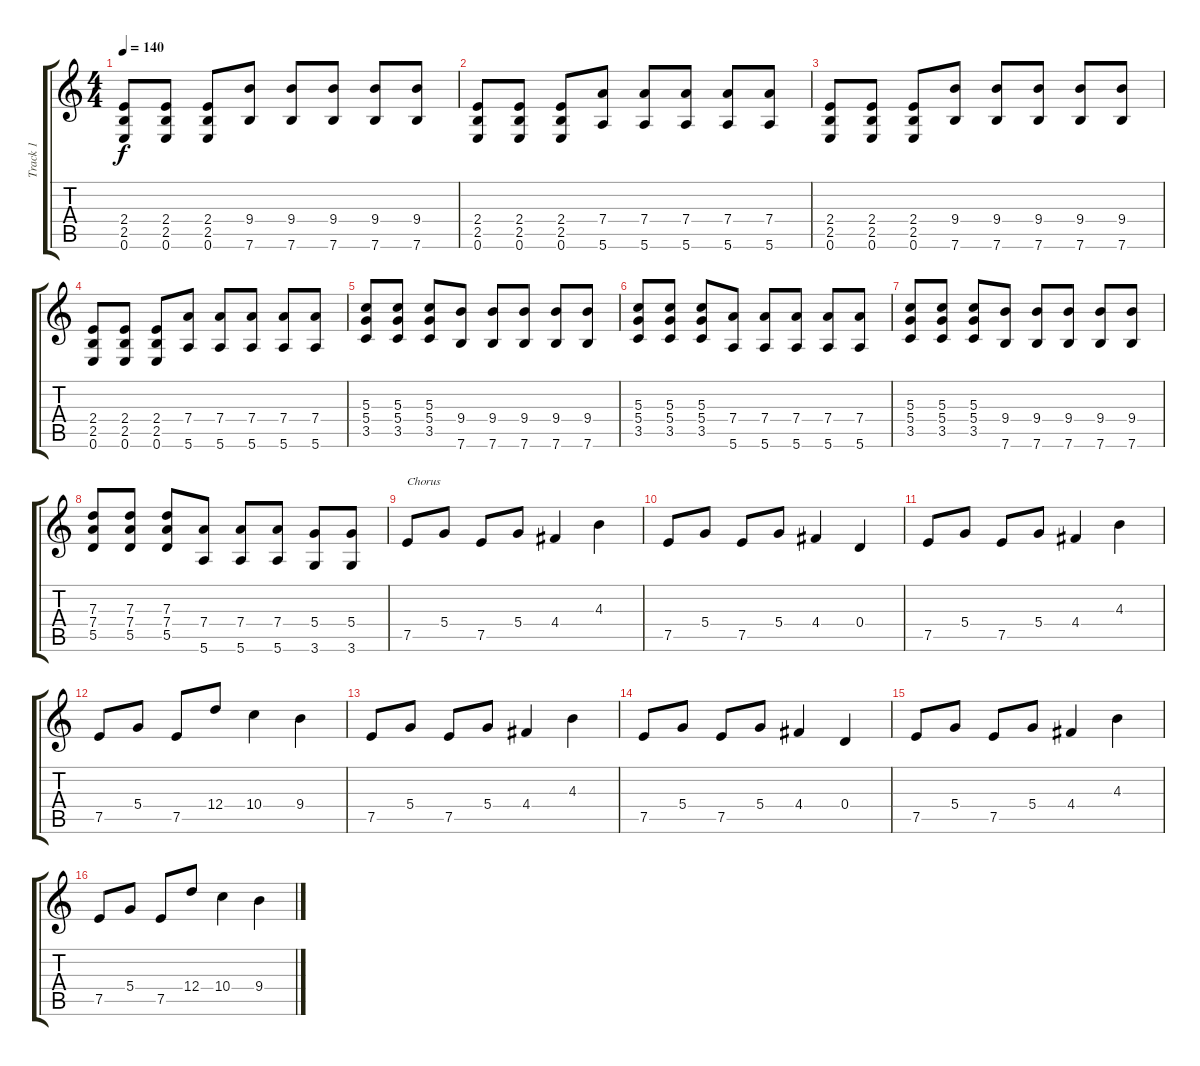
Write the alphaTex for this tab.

\track ("Track 1" "Track 1") {instrument overdrivenguitar}
\staff {score tabs}
\tuning (E4 B3 G3 D3 A2 E2) {hide}
\ts (4 4)
\tempo 140
\clef g2
\ks c
(2.4 2.5 0.6).8{dy f} (2.4 2.5 0.6).8 (2.4 2.5 0.6).8 (9.4 7.6).8 (9.4 7.6).8 (9.4 7.6).8 (9.4 7.6).8 (9.4 7.6).8 |
(2.4 2.5 0.6).8 (2.4 2.5 0.6).8 (2.4 2.5 0.6).8 (7.4 5.6).8 (7.4 5.6).8 (7.4 5.6).8 (7.4 5.6).8 (7.4 5.6).8 |
(2.4 2.5 0.6).8 (2.4 2.5 0.6).8 (2.4 2.5 0.6).8 (9.4 7.6).8 (9.4 7.6).8 (9.4 7.6).8 (9.4 7.6).8 (9.4 7.6).8 |
(2.4 2.5 0.6).8 (2.4 2.5 0.6).8 (2.4 2.5 0.6).8 (7.4 5.6).8 (7.4 5.6).8 (7.4 5.6).8 (7.4 5.6).8 (7.4 5.6).8 |
(5.3 5.4 3.5).8 (5.3 5.4 3.5).8 (5.3 5.4 3.5).8 (9.4 7.6).8 (9.4 7.6).8 (9.4 7.6).8 (9.4 7.6).8 (9.4 7.6).8 |
(5.3 5.4 3.5).8 (5.3 5.4 3.5).8 (5.3 5.4 3.5).8 (7.4 5.6).8 (7.4 5.6).8 (7.4 5.6).8 (7.4 5.6).8 (7.4 5.6).8 |
(5.3 5.4 3.5).8 (5.3 5.4 3.5).8 (5.3 5.4 3.5).8 (9.4 7.6).8 (9.4 7.6).8 (9.4 7.6).8 (9.4 7.6).8 (9.4 7.6).8 |
(7.3 7.4 5.5).8 (7.3 7.4 5.5).8 (7.3 7.4 5.5).8 (7.4 5.6).8 (7.4 5.6).8 (7.4 5.6).8 (5.4 3.6).8 (5.4 3.6).8 |
7.5.8{txt "Chorus"} 5.4.8 7.5.8 5.4.8 4.4.4 4.3.4 |
7.5.8 5.4.8 7.5.8 5.4.8 4.4.4 0.4.4 |
7.5.8 5.4.8 7.5.8 5.4.8 4.4.4 4.3.4 |
7.5.8 5.4.8 7.5.8 12.4.8 10.4.4 9.4.4 |
7.5.8 5.4.8 7.5.8 5.4.8 4.4.4 4.3.4 |
7.5.8 5.4.8 7.5.8 5.4.8 4.4.4 0.4.4 |
7.5.8 5.4.8 7.5.8 5.4.8 4.4.4 4.3.4 |
7.5.8 5.4.8 7.5.8 12.4.8 10.4.4 9.4.4
